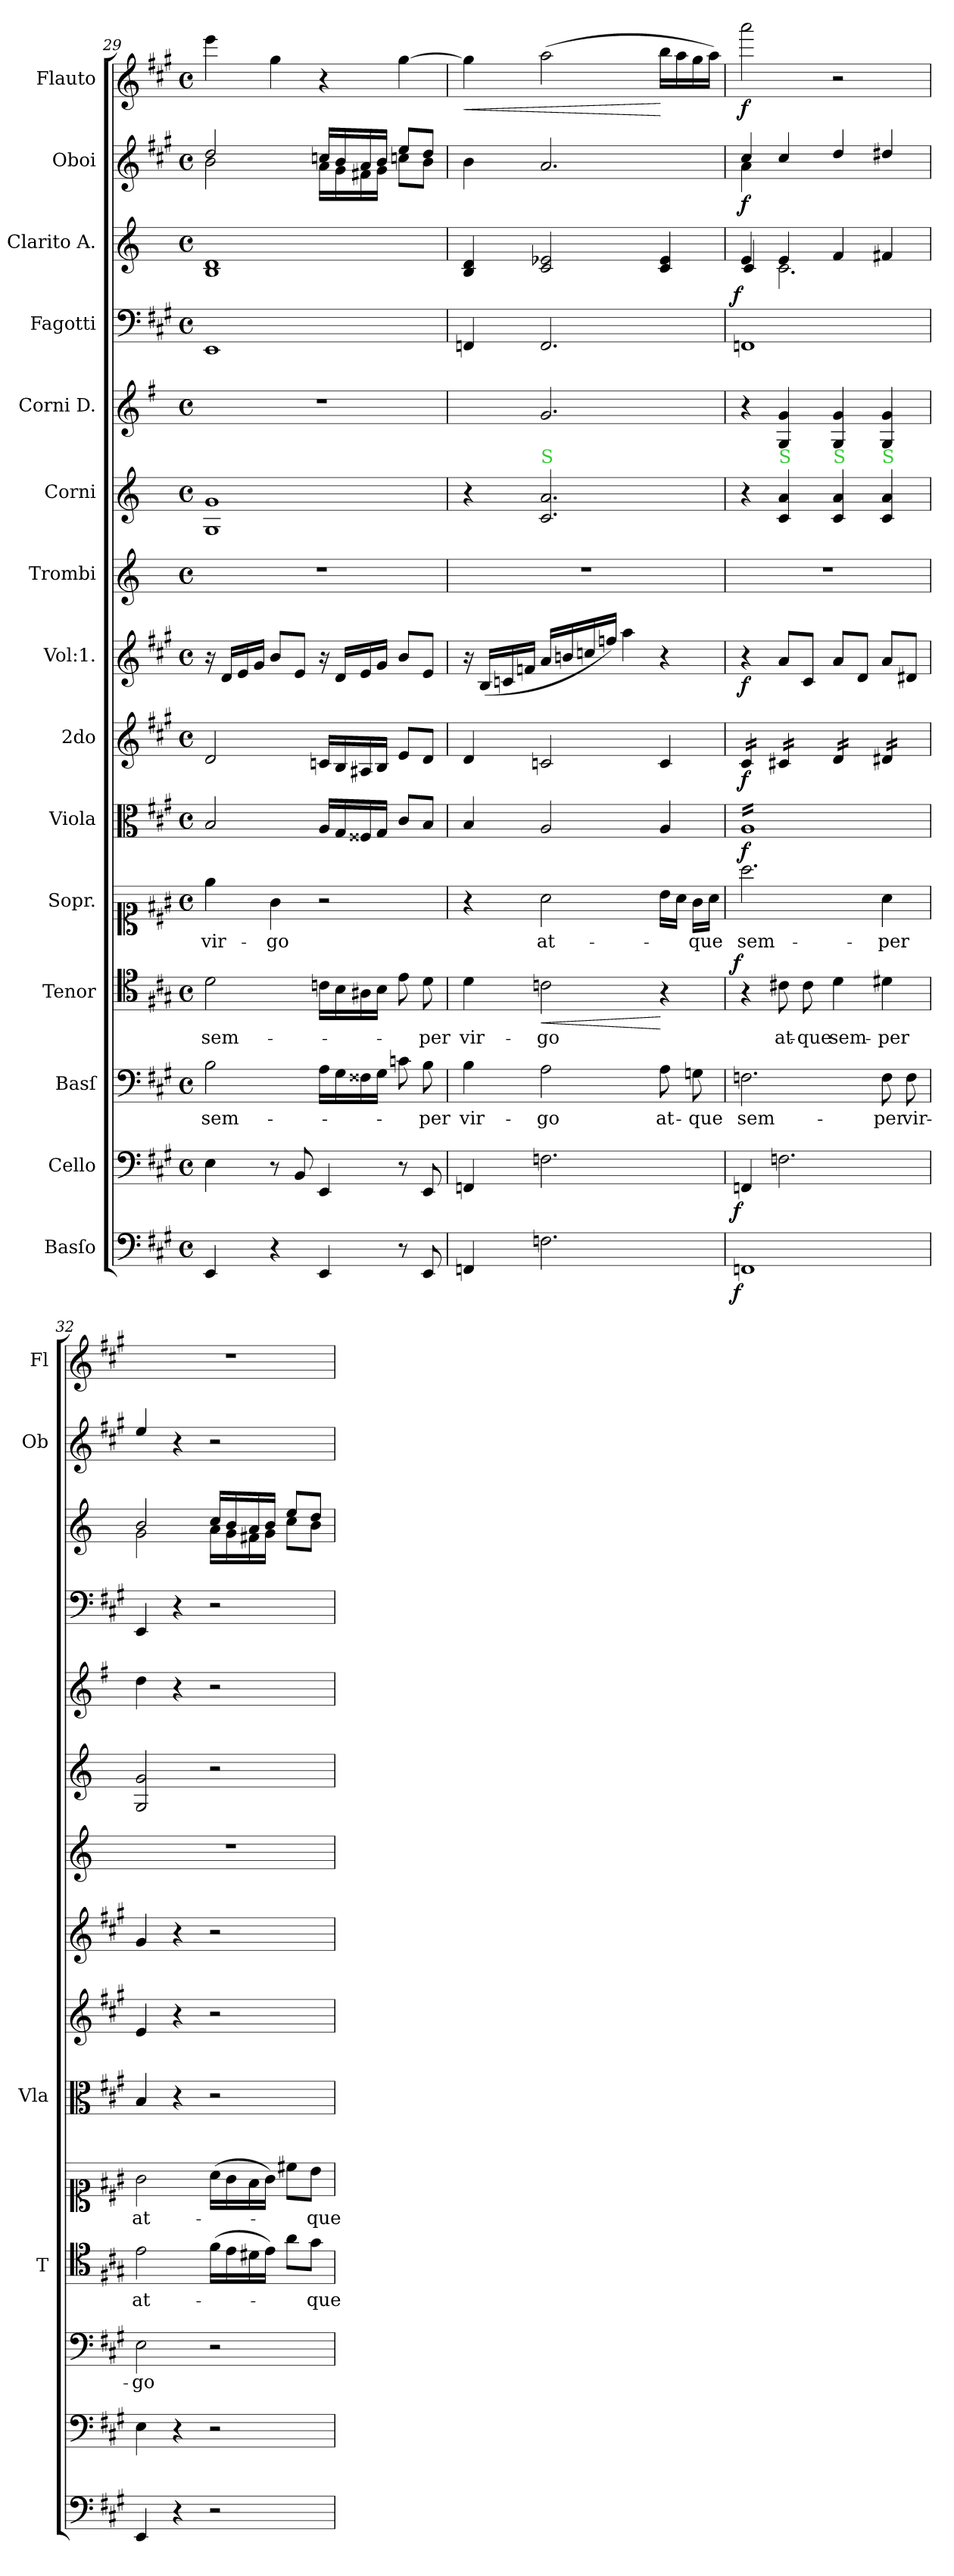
**kern	**dynam	**kern	**dynam	**kern	**text	**kern	**text	**dynam	**kern	**text	**dynam	**kern	**kern	**dynam	**kern	**dynam	**kern	**kern	**kern	**kern	**dynam	**kern	**kern	**dynam	**kern	**dynam
*part15	*part15	*part14	*part14	*part13	*part13	*part12	*part12	*part12	*part11	*part11	*part11	*part10	*part9	*part9	*part8	*part8	*part7	*part6	*part5	*part4	*part4	*part3	*part2	*part2	*part1	*part1
*staff15	*staff15	*staff14	*staff14	*staff13	*staff13	*staff12	*staff12	*staff12	*staff11	*staff11	*staff11	*staff10	*staff9	*staff9	*staff8	*staff8	*staff7	*staff6	*staff5	*staff4	*staff4	*staff3	*staff2	*staff2	*staff1	*staff1
*I"Basſo	*	*I"Cello	*	*I"Basſ	*	*I"Tenor	*	*	*I"Sopr.	*	*	*I"Viola	*I"2do	*	*I"Vol:1.	*	*I"Trombi	*I"Corni	*I"Corni D.	*I"Fagotti	*	*I"Clarito A.	*I"Oboi	*	*I"Flauto	*
*	*	*	*	*	*	*I'T	*	*	*	*	*	*I'Vla	*	*	*	*	*	*	*	*	*	*	*I'Ob	*	*I'Fl	*
*clefF4	*	*clefF4	*	*clefF4	*	*clefC4	*	*	*clefC1	*	*	*clefC3	*clefG2	*	*clefG2	*	*clefG2	*clefG2	*clefG2	*clefF4	*	*clefG2	*clefG2	*	*clefG2	*
*	*	*	*	*	*	*	*	*	*	*	*	*	*	*	*	*	*ITrd2c3	*ITrd2c3	*ITrd6c10	*	*	*ITrd2c3	*	*	*	*
*k[f#c#g#]	*	*k[f#c#g#]	*	*k[f#c#g#]	*	*k[f#c#g#]	*	*	*k[f#c#g#]	*	*	*k[f#c#g#]	*k[f#c#g#]	*	*k[f#c#g#]	*	*k[f#c#g#]	*k[f#c#g#]	*k[f#c#g#]	*k[f#c#g#]	*	*k[f#c#g#]	*k[f#c#g#]	*	*k[f#c#g#]	*
*A:	*	*A:	*	*A:	*	*A:	*	*	*A:	*	*	*A:	*A:	*	*A:	*	*A:	*A:	*A:	*A:	*	*A:	*A:	*	*A:	*
*M4/4	*	*M4/4	*	*M4/4	*	*M4/4	*	*	*M4/4	*	*	*M4/4	*M4/4	*	*M4/4	*	*M4/4	*M4/4	*M4/4	*M4/4	*	*M4/4	*M4/4	*	*M4/4	*
*met(c)	*	*met(c)	*	*met(c)	*	*met(c)	*	*	*met(c)	*	*	*met(c)	*met(c)	*	*met(c)	*	*met(c)	*met(c)	*met(c)	*met(c)	*	*met(c)	*met(c)	*	*met(c)	*
=29	=29	=29	=29	=29	=29	=29	=29	=29	=29	=29	=29	=29	=29	=29	=29	=29	=29	=29	=29	=29	=29	=29	=29	=29	=29	=29
*	*	*	*	*	*	*	*	*	*	*	*	*	*	*	*	*	*	*	*	*	*	*	*^	*	*	*
4EE/	.	4E\	.	2B\	sem-	2d\	sem-	.	4ee\	vir-	.	2B/	2d/	.	16r	.	1r	1E 1e	1r	1EE	.	1G# 1B	2dd/	2b\	.	4eee\	.
.	.	.	.	.	.	.	.	.	.	.	.	.	.	.	16d/LL	.	.	.	.	.	.	.	.	.	.	.	.
.	.	.	.	.	.	.	.	.	.	.	.	.	.	.	16e/	.	.	.	.	.	.	.	.	.	.	.	.
.	.	.	.	.	.	.	.	.	.	.	.	.	.	.	16g#/JJ	.	.	.	.	.	.	.	.	.	.	.	.
4r	.	8r	.	.	.	.	.	.	4g#\	-go	.	.	.	.	8b/L	.	.	.	.	.	.	.	.	.	.	4gg#\	.
.	.	8BB/	.	.	.	.	.	.	.	.	.	.	.	.	8e/J	.	.	.	.	.	.	.	.	.	.	.	.
4EE/	.	4EE/	.	16A\LL	.	16cn\LL	.	.	2r	.	.	16A/LL	16cn/LL	.	16r	.	.	.	.	.	.	.	16ccn/LL	16a\LL	.	4r	.
.	.	.	.	16G#\	.	16B\	.	.	.	.	.	16G#/	16B/	.	16d/LL	.	.	.	.	.	.	.	16b/	16g#\	.	.	.
.	.	.	.	16F##X\	.	16A#X\	.	.	.	.	.	16F##X/	16A#X/	.	16e/	.	.	.	.	.	.	.	16a/	16f#X\	.	.	.
.	.	.	.	16G#\JJ	.	16B\JJ	.	.	.	.	.	16G#/JJ	16B/JJ	.	16g#/JJ	.	.	.	.	.	.	.	16b/JJ	16g#\JJ	.	.	.
8r	.	8r	.	8cn\	.	8e\	.	.	.	.	.	8c#/L	8e/L	.	8b/L	.	.	.	.	.	.	.	8ee/L	8ccn\L	.	[4gg#\	.
8EE/	.	8EE/	.	8B\	-per	8d\	-per	.	.	.	.	8B/J	8d/J	.	8e/J	.	.	.	.	.	.	.	8dd/J	8b\J	.	.	.
=30	=30	=30	=30	=30	=30	=30	=30	=30	=30	=30	=30	=30	=30	=30	=30	=30	=30	=30	=30	=30	=30	=30	=30	=30	=30	=30	=30
!	!	!	!	!	!	!	!	!	!	!	!	!	!	!	!	!	!	!	!	!	!	!	!	!	!	!	!LO:HP:b
*	*	*	*	*	*	*	*	*	*	*	*	*	*	*	*	*	*	*	*	*	*	*	*v	*v	*	*	*
4FFn/	.	4FFn/	.	4B\	vir-	4d\	vir-	.	4r	.	.	4B/	4d/	.	16r	.	1r	4r	4ryy	4FFn/	.	4G#/ 4B/	4b\	.	4gg#\]	<
.	.	.	.	.	.	.	.	.	.	.	.	.	.	.	(<16B/LL	.	.	.	.	.	.	.	.	.	.	.
.	.	.	.	.	.	.	.	.	.	.	.	.	.	.	16cn/	.	.	.	.	.	.	.	.	.	.	.
.	.	.	.	.	.	.	.	.	.	.	.	.	.	.	16fn/JJ	.	.	.	.	.	.	.	.	.	.	.
!	!	!	!	!	!	!	!	!	!	!	!	!	!	!	!	!	!	!LO:TX:a:color=limegreen:t=S	!	!	!	!	!	!	!	!
!	!	!	!	!	!	!	!	!LO:HP:b	!	!	!	!	!	!	!	!	!	!	!	!	!	!	!	!	!	!
2.Fn\	.	2.Fn\	.	2A\	-go	2cn\	-go	<	2a\	at-	.	2A/	2cn/	.	16a/LL	.	.	2.A/ 2.f#/	2.A/	2.FF/	.	2A/ 2cn/	2.a/	.	(>2aa\	.
.	.	.	.	.	.	.	.	.	.	.	.	.	.	.	16bn/	.	.	.	.	.	.	.	.	.	.	.
.	.	.	.	.	.	.	.	.	.	.	.	.	.	.	16ccn/	.	.	.	.	.	.	.	.	.	.	.
.	.	.	.	.	.	.	.	.	.	.	.	.	.	.	16ffn/JJ)	.	.	.	.	.	.	.	.	.	.	.
.	.	.	.	.	.	.	.	.	.	.	.	.	.	.	4aa\	.	.	.	.	.	.	.	.	.	.	.
.	.	.	.	8A\	at-	4r	.	[	16b\LL	.	.	4A/	4c/	.	4r	.	.	.	.	.	.	4A/ 4c/	.	.	16bb\LL	[
.	.	.	.	.	.	.	.	.	16a\JJ	.	.	.	.	.	.	.	.	.	.	.	.	.	.	.	16aa\	.
.	.	.	.	8Gn\	-que	.	.	.	16g#\LL	-que	.	.	.	.	.	.	.	.	.	.	.	.	.	.	16gg#\	.
.	.	.	.	.	.	.	.	.	16a\JJ	.	.	.	.	.	.	.	.	.	.	.	.	.	.	.	16aa\JJ)	.
=31	=31	=31	=31	=31	=31	=31	=31	=31	=31	=31	=31	=31	=31	=31	=31	=31	=31	=31	=31	=31	=31	=31	=31	=31	=31	=31
*	*	*	*	*	*	*	*	*	*	*	*	*	*	*	*	*	*	*	*	*	*	*^	*^	*	*	*
!	!LO:DY:rj	!	!LO:DY:rj	!	!	!	!	!LO:DY:b:rj	!	!	!LO:DY:a	!	!	!	!	!	!	!	!	!	!LO:DY:a:rj	!	!	!	!	!	!	!
*	*	*	*	*	*	*	*	*	*	*	*	*tremolo	*	*	*	*	*	*	*	*	*	*	*	*	*	*	*	*
*	*	*	*	*	*	*	*	*	*	*	*	*	*tremolo	*	*	*	*	*	*	*	*	*	*	*	*	*	*	*
1FFn	f	4FFn/	f	2.Fn\	sem-	4r	.	f	2.aa\	sem-	f	16ALL	16c#/LL	f	4r	f	1r	4r	4r	1FFn	f	4c#/	4A/	4cc#/	4a\	f	2aaa\	f
.	.	.	.	.	.	.	.	.	.	.	.	16A	16c#/	.	.	.	.	.	.	.	.	.	.	.	.	.	.	.
.	.	.	.	.	.	.	.	.	.	.	.	16A	16c#/	.	.	.	.	.	.	.	.	.	.	.	.	.	.	.
.	.	.	.	.	.	.	.	.	.	.	.	16A	16c#/JJ	.	.	.	.	.	.	.	.	.	.	.	.	.	.	.
!	!	!	!	!	!	!	!	!	!	!	!	!	!	!	!	!	!	!LO:TX:a:color=limegreen:t=S	!	!	!	!	!	!	!	!	!	!
.	.	2.Fn\	.	.	.	8c#X\	at-	.	.	.	.	16A	16c#X/LL	.	8a/L	.	.	4A/ 4f#/	4AA/ 4A/	.	.	4c#/	2.A\	4cc#/	4ryy	.	.	.
.	.	.	.	.	.	.	.	.	.	.	.	16A	16c#X/	.	.	.	.	.	.	.	.	.	.	.	.	.	.	.
.	.	.	.	.	.	8c#\	-que	.	.	.	.	16A	16c#X/	.	8c#/J	.	.	.	.	.	.	.	.	.	.	.	.	.
.	.	.	.	.	.	.	.	.	.	.	.	16A	16c#X/JJ	.	.	.	.	.	.	.	.	.	.	.	.	.	.	.
!	!	!	!	!	!	!	!	!	!	!	!	!	!	!	!	!	!	!LO:TX:a:color=limegreen:t=S	!	!	!	!	!	!	!	!	!	!
.	.	.	.	.	.	4d\	sem-	.	.	.	.	16A	16d/LL	.	8a/L	.	.	4A/ 4f#/	4AA/ 4A/	.	.	4d/	.	4dd/	2ryy	.	2r	.
.	.	.	.	.	.	.	.	.	.	.	.	16A	16d/	.	.	.	.	.	.	.	.	.	.	.	.	.	.	.
.	.	.	.	.	.	.	.	.	.	.	.	16A	16d/	.	8d/J	.	.	.	.	.	.	.	.	.	.	.	.	.
.	.	.	.	.	.	.	.	.	.	.	.	16A	16d/JJ	.	.	.	.	.	.	.	.	.	.	.	.	.	.	.
!	!	!	!	!	!	!	!	!	!	!	!	!	!	!	!	!	!	!LO:TX:a:color=limegreen:t=S	!	!	!	!	!	!	!	!	!	!
.	.	.	.	8F\	-per	4d#X\	-per	.	4a\	-per	.	16A	16d#X/LL	.	8a/L	.	.	4A/ 4f#/	4AA/ 4A/	.	.	4d#X/	.	4dd#X/	.	.	.	.
.	.	.	.	.	.	.	.	.	.	.	.	16A	16d#X/	.	.	.	.	.	.	.	.	.	.	.	.	.	.	.
.	.	.	.	8F\	vir-	.	.	.	.	.	.	16A	16d#X/	.	8d#X/J	.	.	.	.	.	.	.	.	.	.	.	.	.
.	.	.	.	.	.	.	.	.	.	.	.	16AJJ	16d#X/JJ	.	.	.	.	.	.	.	.	.	.	.	.	.	.	.
*	*	*	*	*	*	*	*	*	*	*	*	*	*Xtremolo	*	*	*	*	*	*	*	*	*	*	*	*	*	*	*
*	*	*	*	*	*	*	*	*	*	*	*	*Xtremolo	*	*	*	*	*	*	*	*	*	*	*	*	*	*	*	*
*	*	*	*	*	*	*	*	*	*	*	*	*	*	*	*	*	*	*	*	*	*	*	*	*v	*v	*	*	*
=32	=32	=32	=32	=32	=32	=32	=32	=32	=32	=32	=32	=32	=32	=32	=32	=32	=32	=32	=32	=32	=32	=32	=32	=32	=32	=32	=32
4EE/	.	4E\	.	2E\	-go	2e\	at-	.	2g#\	at-	.	4B/	4e/	.	4g#/	.	1r	2E/ 2e/	4e\	4EE/	.	2g#/	2e\	4ee/	.	1r	.
4r	.	4r	.	.	.	.	.	.	.	.	.	4r	4r	.	4r	.	.	.	4r	4r	.	.	.	4r	.	.	.
2r	.	2r	.	2r	.	(>16f#\LL	.	.	(>16a\LL	.	.	2r	2r	.	2r	.	.	2r	2r	2r	.	16a/LL	16f#\LL	2r	.	.	.
.	.	.	.	.	.	16e\	.	.	16g#\	.	.	.	.	.	.	.	.	.	.	.	.	16g#/	16e\	.	.	.	.
.	.	.	.	.	.	16d#X\	.	.	16f#\	.	.	.	.	.	.	.	.	.	.	.	.	16f#/	16d#X\	.	.	.	.
.	.	.	.	.	.	16e\JJ)	.	.	16g#\JJ)	.	.	.	.	.	.	.	.	.	.	.	.	16g#/JJ	16e\JJ	.	.	.	.
.	.	.	.	.	.	8a\L	.	.	8cc#X\L	.	.	.	.	.	.	.	.	.	.	.	.	8cc#/L	8a\L	.	.	.	.
.	.	.	.	.	.	8g#\J	-que	.	8b\J	-que	.	.	.	.	.	.	.	.	.	.	.	8b/J	8g#\J	.	.	.	.
*	*	*	*	*	*	*	*	*	*	*	*	*	*	*	*	*	*	*	*	*	*	*v	*v	*	*	*	*
=	=	=	=	=	=	=	=	=	=	=	=	=	=	=	=	=	=	=	=	=	=	=	=	=	=	=
*-	*-	*-	*-	*-	*-	*-	*-	*-	*-	*-	*-	*-	*-	*-	*-	*-	*-	*-	*-	*-	*-	*-	*-	*-	*-	*-
